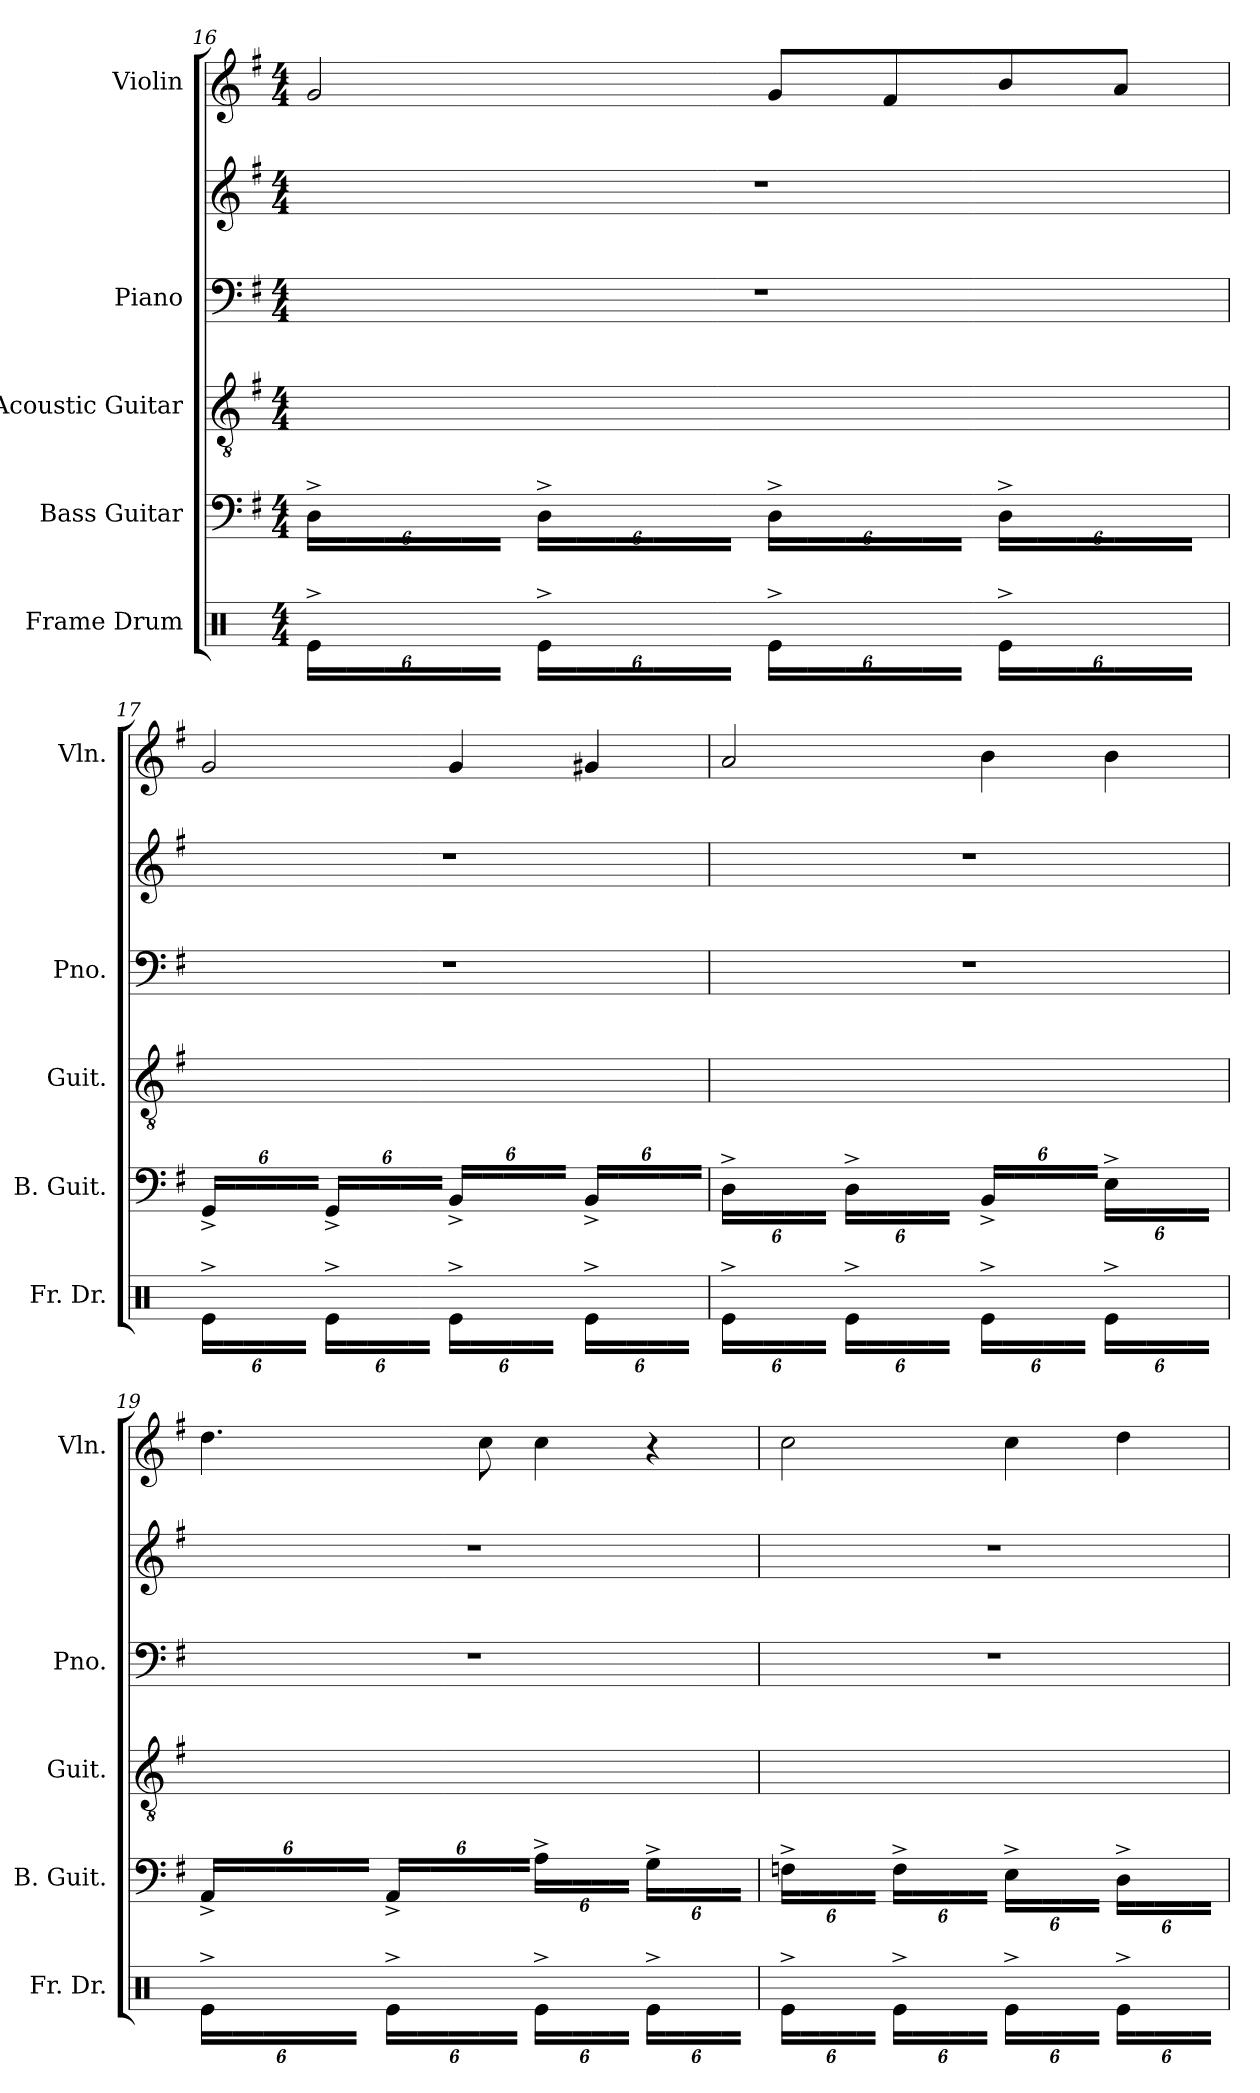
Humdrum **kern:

**kern	**kern	**kern	**kern	**kern	**kern
*part5	*part4	*part3	*part2	*part2	*part1
*staff6	*staff5	*staff4	*staff3	*staff2	*staff1
*I"Frame Drum	*I"Bass Guitar	*I"Acoustic Guitar	*I"Piano	*	*I"Violin
*I'Fr. Dr.	*I'B. Guit.	*I'Guit.	*I'Pno.	*	*I'Vln.
!!LO:LB:g=z
*clefX	*clefF4	*clefGv2	*clefF4	*clefG2	*clefG2
*	*ITrd7c12	*	*	*	*
*k[]	*k[f#]	*k[f#]	*k[f#]	*k[f#]	*k[f#]
*M4/4	*M4/4	*M4/4	*M4/4	*M4/4	*M4/4
*Xbrackettup	*Xbrackettup	*Xbrackettup	*	*	*
=16	=16	=16	=16	=16	=16
24Re^\LL	24DD^\LL	24D/yy^ 24G/yy^ 24B/yy^ 24g/yy^LL	1r	1r	2g/
24Re\yy	24DD\yy	24D/yy 24G/yy 24B/yy 24g/yy	.	.	.
24Re\yy	24DD\yy	24D/yy 24G/yy 24B/yy 24g/yy	.	.	.
24Re\yy	24DD\yy	24D/yy 24G/yy 24B/yy 24g/yy	.	.	.
24Re\yy	24DD\yy	24D/yy 24G/yy 24B/yy 24g/yy	.	.	.
24Re\JJyy	24DD\JJyy	24D/yy 24G/yy 24B/yy 24g/yyJJ	.	.	.
24Re^\LL	24DD^\LL	24D/yy^ 24G/yy^ 24B/yy^ 24g/yy^LL	.	.	.
24Re\yy	24DD\yy	24D/yy 24G/yy 24B/yy 24g/yy	.	.	.
24Re\yy	24DD\yy	24D/yy 24G/yy 24B/yy 24g/yy	.	.	.
24Re\yy	24DD\yy	24D/yy 24G/yy 24B/yy 24g/yy	.	.	.
24Re\yy	24DD\yy	24D/yy 24G/yy 24B/yy 24g/yy	.	.	.
24Re\JJyy	24DD\JJyy	24D/yy 24G/yy 24B/yy 24g/yyJJ	.	.	.
24Re^\LL	24DD^\LL	24D\yy^ 24A\yy^ 24c\yy^ 24g\yy^LL	.	.	8g/L
24Re\yy	24DD\yy	24D\yy 24A\yy 24c\yy 24g\yy	.	.	.
24Re\yy	24DD\yy	24D\yy 24A\yy 24c\yy 24g\yy	.	.	.
24Re\yy	24DD\yy	24D\yy 24A\yy 24c\yy 24f#\yy	.	.	8f#/
24Re\yy	24DD\yy	24D\yy 24A\yy 24c\yy 24f#\yy	.	.	.
24Re\JJyy	24DD\JJyy	24D\yy 24A\yy 24c\yy 24f#\yyJJ	.	.	.
24Re^\LL	24DD^\LL	24D/yy^ 24A/yy^ 24c/yy^ 24e/yy^LL	.	.	8b/
24Re\yy	24DD\yy	24D/yy 24A/yy 24c/yy 24e/yy	.	.	.
24Re\yy	24DD\yy	24D/yy 24A/yy 24c/yy 24e/yy	.	.	.
24Re\yy	24DD\yy	24D/yy 24A/yy 24c/yy 24f#/yy	.	.	8a/J
24Re\yy	24DD\yy	24D/yy 24A/yy 24c/yy 24f#/yy	.	.	.
24Re\JJyy	24DD\JJyy	24D/yy 24A/yy 24c/yy 24f#/yyJJ	.	.	.
!!LO:LB:g=z
=17	=17	=17	=17	=17	=17
24Re^\LL	24GGG^/LL	24GG/yy^ 24BB/yy^ 24D/yy^ 24G/yy^ 24B/yy^ 24g/yy^LL	1r	1r	2g/
24Re\yy	24GGG/yy	24GG/yy 24BB/yy 24D/yy 24G/yy 24B/yy 24g/yy	.	.	.
24Re\yy	24GGG/yy	24GG/yy 24BB/yy 24D/yy 24G/yy 24B/yy 24g/yy	.	.	.
24Re\yy	24GGG/yy	24GG/yy 24BB/yy 24D/yy 24G/yy 24B/yy 24g/yy	.	.	.
24Re\yy	24GGG/yy	24GG/yy 24BB/yy 24D/yy 24G/yy 24B/yy 24g/yy	.	.	.
24Re\JJyy	24GGG/JJyy	24GG/yy 24BB/yy 24D/yy 24G/yy 24B/yy 24g/yyJJ	.	.	.
24Re^\LL	24GGG^/LL	24GG/yy^ 24BB/yy^ 24D/yy^ 24G/yy^ 24B/yy^ 24g/yy^LL	.	.	.
24Re\yy	24GGG/yy	24GG/yy 24BB/yy 24D/yy 24G/yy 24B/yy 24g/yy	.	.	.
24Re\yy	24GGG/yy	24GG/yy 24BB/yy 24D/yy 24G/yy 24B/yy 24g/yy	.	.	.
24Re\yy	24GGG/yy	24GG/yy 24BB/yy 24D/yy 24G/yy 24B/yy 24g/yy	.	.	.
24Re\yy	24GGG/yy	24GG/yy 24BB/yy 24D/yy 24G/yy 24B/yy 24g/yy	.	.	.
24Re\JJyy	24GGG/JJyy	24GG/yy 24BB/yy 24D/yy 24G/yy 24B/yy 24g/yyJJ	.	.	.
24Re^\LL	24BBB^/LL	24BB/yy^ 24D/yy^ 24G/yy^ 24d/yy^ 24g/yy^LL	.	.	4g/
24Re\yy	24BBB/yy	24BB/yy 24D/yy 24G/yy 24d/yy 24g/yy	.	.	.
24Re\yy	24BBB/yy	24BB/yy 24D/yy 24G/yy 24d/yy 24g/yy	.	.	.
24Re\yy	24BBB/yy	24BB/yy 24D/yy 24G/yy 24d/yy 24g/yy	.	.	.
24Re\yy	24BBB/yy	24BB/yy 24D/yy 24G/yy 24d/yy 24g/yy	.	.	.
24Re\JJyy	24BBB/JJyy	24BB/yy 24D/yy 24G/yy 24d/yy 24g/yyJJ	.	.	.
24Re^\LL	24BBB^/LL	24BB/yy^ 24D/yy^ 24G#X/yy^ 24B/yy^ 24fn/yy^LL	.	.	4g#X/
24Re\yy	24BBB/yy	24BB/yy 24D/yy 24G#/yy 24B/yy 24f/yy	.	.	.
24Re\yy	24BBB/yy	24BB/yy 24D/yy 24G#/yy 24B/yy 24f/yy	.	.	.
24Re\yy	24BBB/yy	24BB/yy 24D/yy 24G#/yy 24B/yy 24f/yy	.	.	.
24Re\yy	24BBB/yy	24BB/yy 24D/yy 24G#/yy 24B/yy 24f/yy	.	.	.
24Re\JJyy	24BBB/JJyy	24BB/yy 24D/yy 24G#/yy 24B/yy 24f/yyJJ	.	.	.
!!LO:PB:g=z
=18	=18	=18	=18	=18	=18
24Re^\LL	24DD^\LL	24D/yy^ 24A/yy^ 24d/yy^ 24f#/yy^LL	1r	1r	2a/
24Re\yy	24DD\yy	24D/yy 24A/yy 24d/yy 24f#/yy	.	.	.
24Re\yy	24DD\yy	24D/yy 24A/yy 24d/yy 24f#/yy	.	.	.
24Re\yy	24DD\yy	24D/yy 24A/yy 24d/yy 24f#/yy	.	.	.
24Re\yy	24DD\yy	24D/yy 24A/yy 24d/yy 24f#/yy	.	.	.
24Re\JJyy	24DD\JJyy	24D/yy 24A/yy 24d/yy 24f#/yyJJ	.	.	.
24Re^\LL	24DD^\LL	24D/yy^ 24A/yy^ 24d/yy^ 24f#/yy^LL	.	.	.
24Re\yy	24DD\yy	24D/yy 24A/yy 24d/yy 24f#/yy	.	.	.
24Re\yy	24DD\yy	24D/yy 24A/yy 24d/yy 24f#/yy	.	.	.
24Re\yy	24DD\yy	24D/yy 24A/yy 24d/yy 24f#/yy	.	.	.
24Re\yy	24DD\yy	24D/yy 24A/yy 24d/yy 24f#/yy	.	.	.
24Re\JJyy	24DD\JJyy	24D/yy 24A/yy 24d/yy 24f#/yyJJ	.	.	.
24Re^\LL	24BBB^/LL	24BB/yy^ 24D/yy^ 24G#X/yy^ 24B/yy^ 24fn/yy^LL	.	.	4b\
24Re\yy	24BBB/yy	24BB/yy 24D/yy 24G#/yy 24B/yy 24f/yy	.	.	.
24Re\yy	24BBB/yy	24BB/yy 24D/yy 24G#/yy 24B/yy 24f/yy	.	.	.
24Re\yy	24BBB/yy	24BB/yy 24D/yy 24G#/yy 24B/yy 24f/yy	.	.	.
24Re\yy	24BBB/yy	24BB/yy 24D/yy 24G#/yy 24B/yy 24f/yy	.	.	.
24Re\JJyy	24BBB/JJyy	24BB/yy 24D/yy 24G#/yy 24B/yy 24f/yyJJ	.	.	.
24Re^\LL	24EE^\LL	24EE/yy^ 24BB/yy^ 24E/yy^ 24G#/yy^ 24B/yy^ 24e/yy^LL	.	.	4b\
24Re\yy	24EE\yy	24EE/yy 24BB/yy 24E/yy 24G#/yy 24B/yy 24e/yy	.	.	.
24Re\yy	24EE\yy	24EE/yy 24BB/yy 24E/yy 24G#/yy 24B/yy 24e/yy	.	.	.
24Re\yy	24EE\yy	24EE/yy 24BB/yy 24E/yy 24G#/yy 24B/yy 24e/yy	.	.	.
24Re\yy	24EE\yy	24EE/yy 24BB/yy 24E/yy 24G#/yy 24B/yy 24e/yy	.	.	.
24Re\JJyy	24EE\JJyy	24EE/yy 24BB/yy 24E/yy 24G#/yy 24B/yy 24e/yyJJ	.	.	.
!!LO:LB:g=z
=19	=19	=19	=19	=19	=19
24Re^\LL	24AAA^/LL	24AA/yy^ 24E/yy^ 24A/yy^ 24d/yy^ 24e/yy^LL	1r	1r	4.dd\
24Re\yy	24AAA/yy	24AA/yy 24E/yy 24A/yy 24d/yy 24e/yy	.	.	.
24Re\yy	24AAA/yy	24AA/yy 24E/yy 24A/yy 24d/yy 24e/yy	.	.	.
24Re\yy	24AAA/yy	24AA/yy 24E/yy 24A/yy 24d/yy 24e/yy	.	.	.
24Re\yy	24AAA/yy	24AA/yy 24E/yy 24A/yy 24d/yy 24e/yy	.	.	.
24Re\JJyy	24AAA/JJyy	24AA/yy 24E/yy 24A/yy 24d/yy 24e/yyJJ	.	.	.
24Re^\LL	24AAA^/LL	24AA/yy^ 24E/yy^ 24A/yy^ 24d/yy^ 24e/yy^LL	.	.	.
24Re\yy	24AAA/yy	24AA/yy 24E/yy 24A/yy 24d/yy 24e/yy	.	.	.
24Re\yy	24AAA/yy	24AA/yy 24E/yy 24A/yy 24d/yy 24e/yy	.	.	.
24Re\yy	24AAA/yy	24AA/yy 24E/yy 24A/yy 24c/yy 24e/yy	.	.	8cc\
24Re\yy	24AAA/yy	24AA/yy 24E/yy 24A/yy 24c/yy 24e/yy	.	.	.
24Re\JJyy	24AAA/JJyy	24AA/yy 24E/yy 24A/yy 24c/yy 24e/yyJJ	.	.	.
24Re^\LL	24AA^\LL	24AA/yy^ 24E/yy^ 24A/yy^ 24c/yy^ 24e/yy^LL	.	.	4cc\
24Re\yy	24AA\yy	24AA/yy 24E/yy 24A/yy 24c/yy 24e/yy	.	.	.
24Re\yy	24AA\yy	24AA/yy 24E/yy 24A/yy 24c/yy 24e/yy	.	.	.
24Re\yy	24AA\yy	24AA/yy 24E/yy 24A/yy 24c/yy 24e/yy	.	.	.
24Re\yy	24AA\yy	24AA/yy 24E/yy 24A/yy 24c/yy 24e/yy	.	.	.
24Re\JJyy	24AA\JJyy	24AA/yy 24E/yy 24A/yy 24c/yy 24e/yyJJ	.	.	.
24Re^\LL	24GG^\LL	24AA/yy^ 24E/yy^ 24A/yy^ 24c/yy^ 24e/yy^LL	.	.	4r
24Re\yy	24GG\yy	24AA/yy 24E/yy 24A/yy 24c/yy 24e/yy	.	.	.
24Re\yy	24GG\yy	24AA/yy 24E/yy 24A/yy 24c/yy 24e/yy	.	.	.
24Re\yy	24GG\yy	24AA/yy 24E/yy 24A/yy 24c/yy 24e/yy	.	.	.
24Re\yy	24GG\yy	24AA/yy 24E/yy 24A/yy 24c/yy 24e/yy	.	.	.
24Re\JJyy	24GG\JJyy	24AA/yy 24E/yy 24A/yy 24c/yy 24e/yyJJ	.	.	.
!!LO:LB:g=z
=20	=20	=20	=20	=20	=20
24Re^\LL	24FFn^\LL	24FFn/yy^ 24C/yy^ 24Fn/yy^ 24A/yy^ 24c/yy^ 24fn/yy^LL	1r	1r	2cc\
24Re\yy	24FF\yy	24FF/yy 24C/yy 24F/yy 24A/yy 24c/yy 24f/yy	.	.	.
24Re\yy	24FF\yy	24FF/yy 24C/yy 24F/yy 24A/yy 24c/yy 24f/yy	.	.	.
24Re\yy	24FF\yy	24FF/yy 24C/yy 24F/yy 24A/yy 24c/yy 24f/yy	.	.	.
24Re\yy	24FF\yy	24FF/yy 24C/yy 24F/yy 24A/yy 24c/yy 24f/yy	.	.	.
24Re\JJyy	24FF\JJyy	24FF/yy 24C/yy 24F/yy 24A/yy 24c/yy 24f/yyJJ	.	.	.
24Re^\LL	24FF^\LL	24FF/yy^ 24C/yy^ 24F/yy^ 24A/yy^ 24c/yy^ 24f/yy^LL	.	.	.
24Re\yy	24FF\yy	24FF/yy 24C/yy 24F/yy 24A/yy 24c/yy 24f/yy	.	.	.
24Re\yy	24FF\yy	24FF/yy 24C/yy 24F/yy 24A/yy 24c/yy 24f/yy	.	.	.
24Re\yy	24FF\yy	24FF/yy 24C/yy 24F/yy 24A/yy 24c/yy 24f/yy	.	.	.
24Re\yy	24FF\yy	24FF/yy 24C/yy 24F/yy 24A/yy 24c/yy 24f/yy	.	.	.
24Re\JJyy	24FF\JJyy	24FF/yy 24C/yy 24F/yy 24A/yy 24c/yy 24f/yyJJ	.	.	.
24Re^\LL	24EE^\LL	24C/yy^ 24E/yy^ 24G/yy^ 24c/yy^ 24e/yy^LL	.	.	4cc\
24Re\yy	24EE\yy	24C/yy 24E/yy 24G/yy 24c/yy 24e/yy	.	.	.
24Re\yy	24EE\yy	24C/yy 24E/yy 24G/yy 24c/yy 24e/yy	.	.	.
24Re\yy	24EE\yy	24C/yy 24E/yy 24G/yy 24c/yy 24e/yy	.	.	.
24Re\yy	24EE\yy	24C/yy 24E/yy 24G/yy 24c/yy 24e/yy	.	.	.
24Re\JJyy	24EE\JJyy	24C/yy 24E/yy 24G/yy 24c/yy 24e/yyJJ	.	.	.
24Re^\LL	24DD^\LL	24D/yy^ 24G/yy^ 24B/yy^ 24f/yy^LL	.	.	4dd\
24Re\yy	24DD\yy	24D/yy 24G/yy 24B/yy 24f/yy	.	.	.
24Re\yy	24DD\yy	24D/yy 24G/yy 24B/yy 24f/yy	.	.	.
24Re\yy	24DD\yy	24D/yy 24G/yy 24B/yy 24f/yy	.	.	.
24Re\yy	24DD\yy	24D/yy 24G/yy 24B/yy 24f/yy	.	.	.
24Re\JJyy	24DD\JJyy	24D/yy 24G/yy 24B/yy 24f/yyJJ	.	.	.
=	=	=	=	=	=
*-	*-	*-	*-	*-	*-
